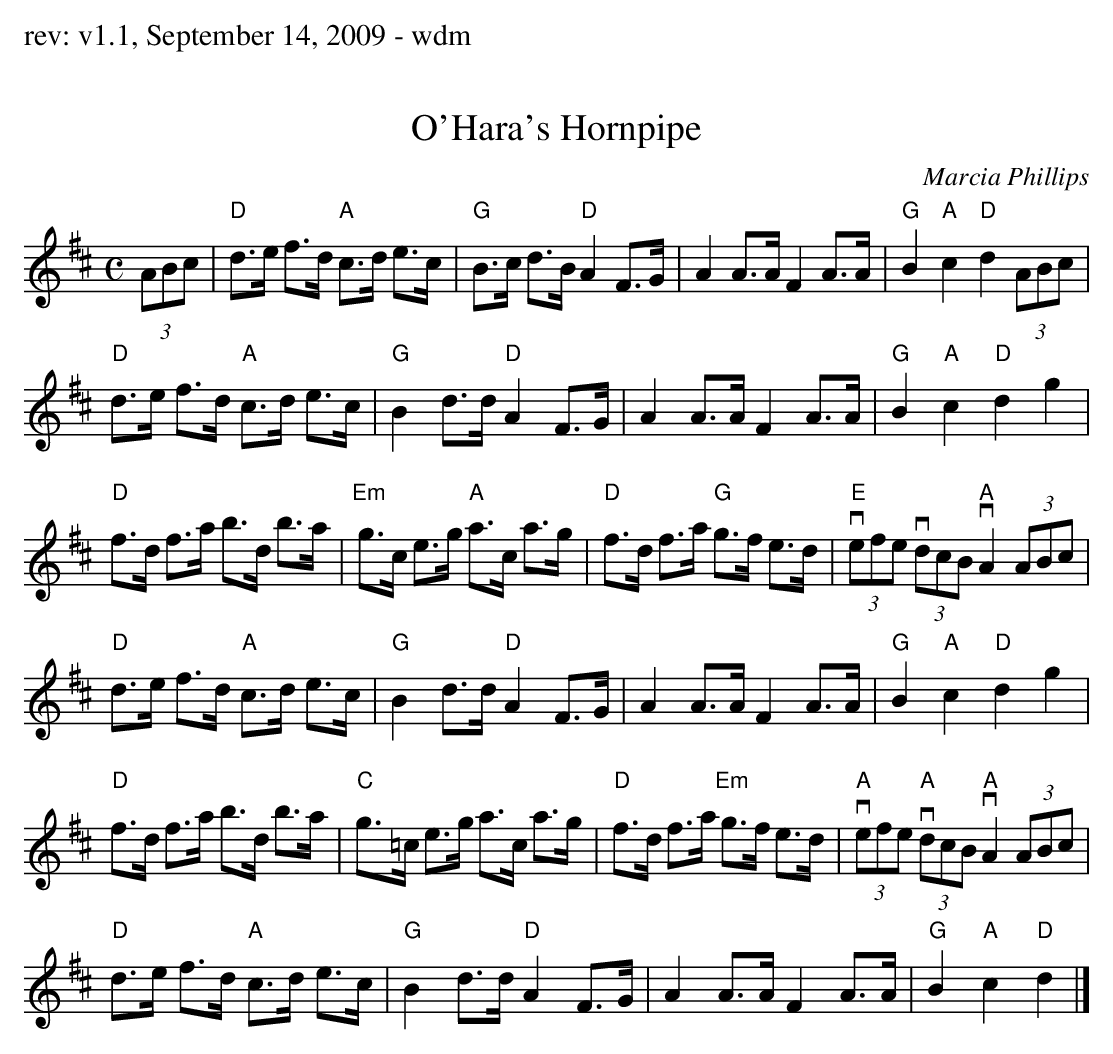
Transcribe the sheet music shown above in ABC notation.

X:1
T: O'Hara's Hornpipe
C: Marcia Phillips
M: C
K: Dmaj
(3ABc|"D"d>e f>d "A"c>d e>c|"G"B>c d>B "D"A2 F>G|A2A>A F2 A>A|"G"B2 "A"c2 "D"d2 (3ABc|
"D"d>e f>d "A"c>d e>c|"G"B2 d>d "D"A2 F>G|A2A>A F2 A>A|"G"B2 "A"c2 "D"d2 g2|
"D"f>d f>a b>d b>a|"Em"g>c e>g "A"a>c a>g|"D"f>d f>a "G"g>f e>d|"E"v(3efe v(3dcB v"A"A2 (3ABc|
"D"d>e f>d "A"c>d e>c|"G"B2 d>d "D"A2 F>G|A2 A>A F2 A>A|"G"B2 "A"c2 "D"d2 g2|
"D"f>d f>a b>d b>a|"C"g>=c e>g a>c a>g|"D"f>d f>a "Em"g>f e>d|"A"v(3efe "A"v(3dcB v"A"A2 (3ABc|
"D"d>e f>d "A"c>d e>c|"G"B2 d>d "D"A2 F>G|A2 A>A F2 A>A|"G"B2 "A"c2 "D"d2 |]
